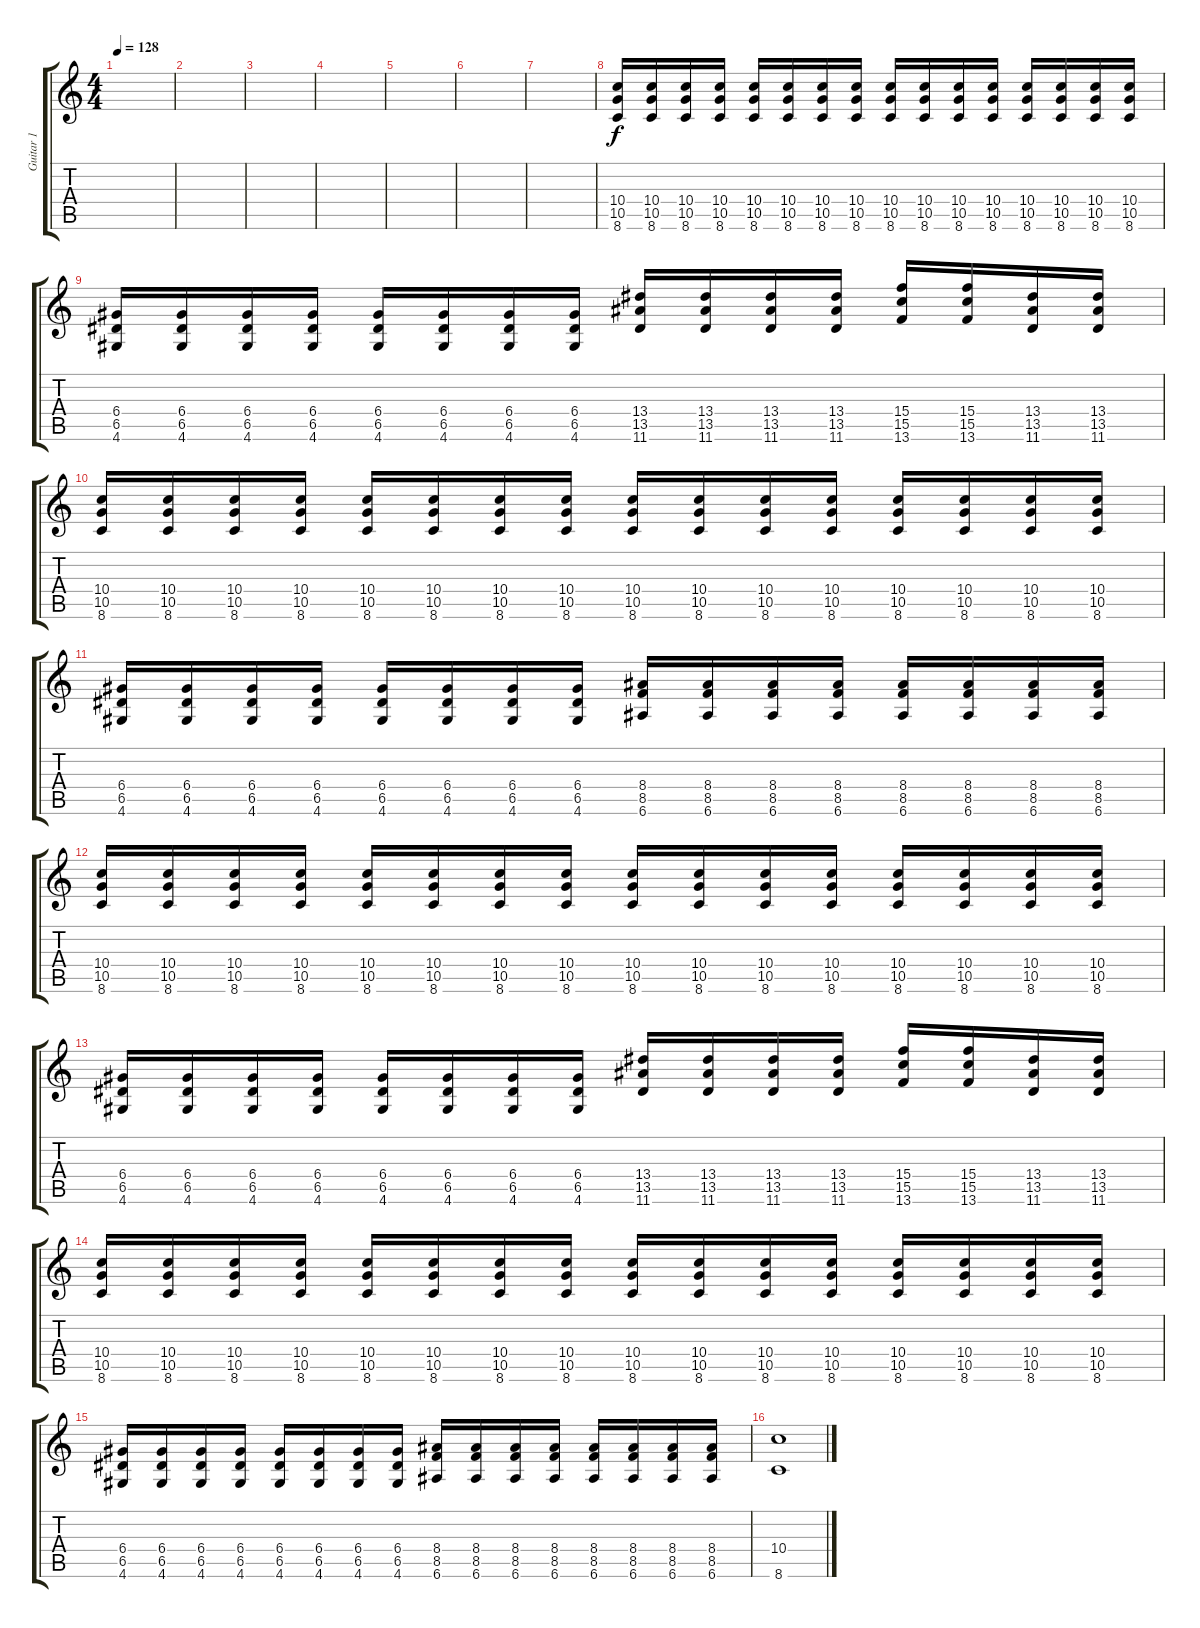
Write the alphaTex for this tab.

\track ("Guitar 1" "Guitar 1") {instrument distortionguitar}
\staff {score tabs}
\tuning (E4 B3 G3 D3 A2 E2) {hide}
\ts (4 4)
\tempo 128
\clef g2
\ks c
|
|
|
|
|
|
|
(10.4 10.5 8.6).16 (10.4 10.5 8.6).16 (10.4 10.5 8.6).16 (10.4 10.5 8.6).16 (10.4 10.5 8.6).16 (10.4 10.5 8.6).16 (10.4 10.5 8.6).16 (10.4 10.5 8.6).16 (10.4 10.5 8.6).16 (10.4 10.5 8.6).16 (10.4 10.5 8.6).16 (10.4 10.5 8.6).16 (10.4 10.5 8.6).16 (10.4 10.5 8.6).16 (10.4 10.5 8.6).16 (10.4 10.5 8.6).16 |
(6.4 6.5 4.6).16 (6.4 6.5 4.6).16 (6.4 6.5 4.6).16 (6.4 6.5 4.6).16 (6.4 6.5 4.6).16 (6.4 6.5 4.6).16 (6.4 6.5 4.6).16 (6.4 6.5 4.6).16 (13.4 13.5 11.6).16 (13.4 13.5 11.6).16 (13.4 13.5 11.6).16 (13.4 13.5 11.6).16 (15.4 15.5 13.6).16 (15.4 15.5 13.6).16 (13.4 13.5 11.6).16 (13.4 13.5 11.6).16 |
(10.4 10.5 8.6).16 (10.4 10.5 8.6).16 (10.4 10.5 8.6).16 (10.4 10.5 8.6).16 (10.4 10.5 8.6).16 (10.4 10.5 8.6).16 (10.4 10.5 8.6).16 (10.4 10.5 8.6).16 (10.4 10.5 8.6).16 (10.4 10.5 8.6).16 (10.4 10.5 8.6).16 (10.4 10.5 8.6).16 (10.4 10.5 8.6).16 (10.4 10.5 8.6).16 (10.4 10.5 8.6).16 (10.4 10.5 8.6).16 |
(6.4 6.5 4.6).16 (6.4 6.5 4.6).16 (6.4 6.5 4.6).16 (6.4 6.5 4.6).16 (6.4 6.5 4.6).16 (6.4 6.5 4.6).16 (6.4 6.5 4.6).16 (6.4 6.5 4.6).16 (8.4 8.5 6.6).16 (8.4 8.5 6.6).16 (8.4 8.5 6.6).16 (8.4 8.5 6.6).16 (8.4 8.5 6.6).16 (8.4 8.5 6.6).16 (8.4 8.5 6.6).16 (8.4 8.5 6.6).16 |
(10.4 10.5 8.6).16 (10.4 10.5 8.6).16 (10.4 10.5 8.6).16 (10.4 10.5 8.6).16 (10.4 10.5 8.6).16 (10.4 10.5 8.6).16 (10.4 10.5 8.6).16 (10.4 10.5 8.6).16 (10.4 10.5 8.6).16 (10.4 10.5 8.6).16 (10.4 10.5 8.6).16 (10.4 10.5 8.6).16 (10.4 10.5 8.6).16 (10.4 10.5 8.6).16 (10.4 10.5 8.6).16 (10.4 10.5 8.6).16 |
(6.4 6.5 4.6).16 (6.4 6.5 4.6).16 (6.4 6.5 4.6).16 (6.4 6.5 4.6).16 (6.4 6.5 4.6).16 (6.4 6.5 4.6).16 (6.4 6.5 4.6).16 (6.4 6.5 4.6).16 (13.4 13.5 11.6).16 (13.4 13.5 11.6).16 (13.4 13.5 11.6).16 (13.4 13.5 11.6).16 (15.4 15.5 13.6).16 (15.4 15.5 13.6).16 (13.4 13.5 11.6).16 (13.4 13.5 11.6).16 |
(10.4 10.5 8.6).16 (10.4 10.5 8.6).16 (10.4 10.5 8.6).16 (10.4 10.5 8.6).16 (10.4 10.5 8.6).16 (10.4 10.5 8.6).16 (10.4 10.5 8.6).16 (10.4 10.5 8.6).16 (10.4 10.5 8.6).16 (10.4 10.5 8.6).16 (10.4 10.5 8.6).16 (10.4 10.5 8.6).16 (10.4 10.5 8.6).16 (10.4 10.5 8.6).16 (10.4 10.5 8.6).16 (10.4 10.5 8.6).16 |
(6.4 6.5 4.6).16 (6.4 6.5 4.6).16 (6.4 6.5 4.6).16 (6.4 6.5 4.6).16 (6.4 6.5 4.6).16 (6.4 6.5 4.6).16 (6.4 6.5 4.6).16 (6.4 6.5 4.6).16 (8.4 8.5 6.6).16 (8.4 8.5 6.6).16 (8.4 8.5 6.6).16 (8.4 8.5 6.6).16 (8.4 8.5 6.6).16 (8.4 8.5 6.6).16 (8.4 8.5 6.6).16 (8.4 8.5 6.6).16 |
(10.4 8.6).1
